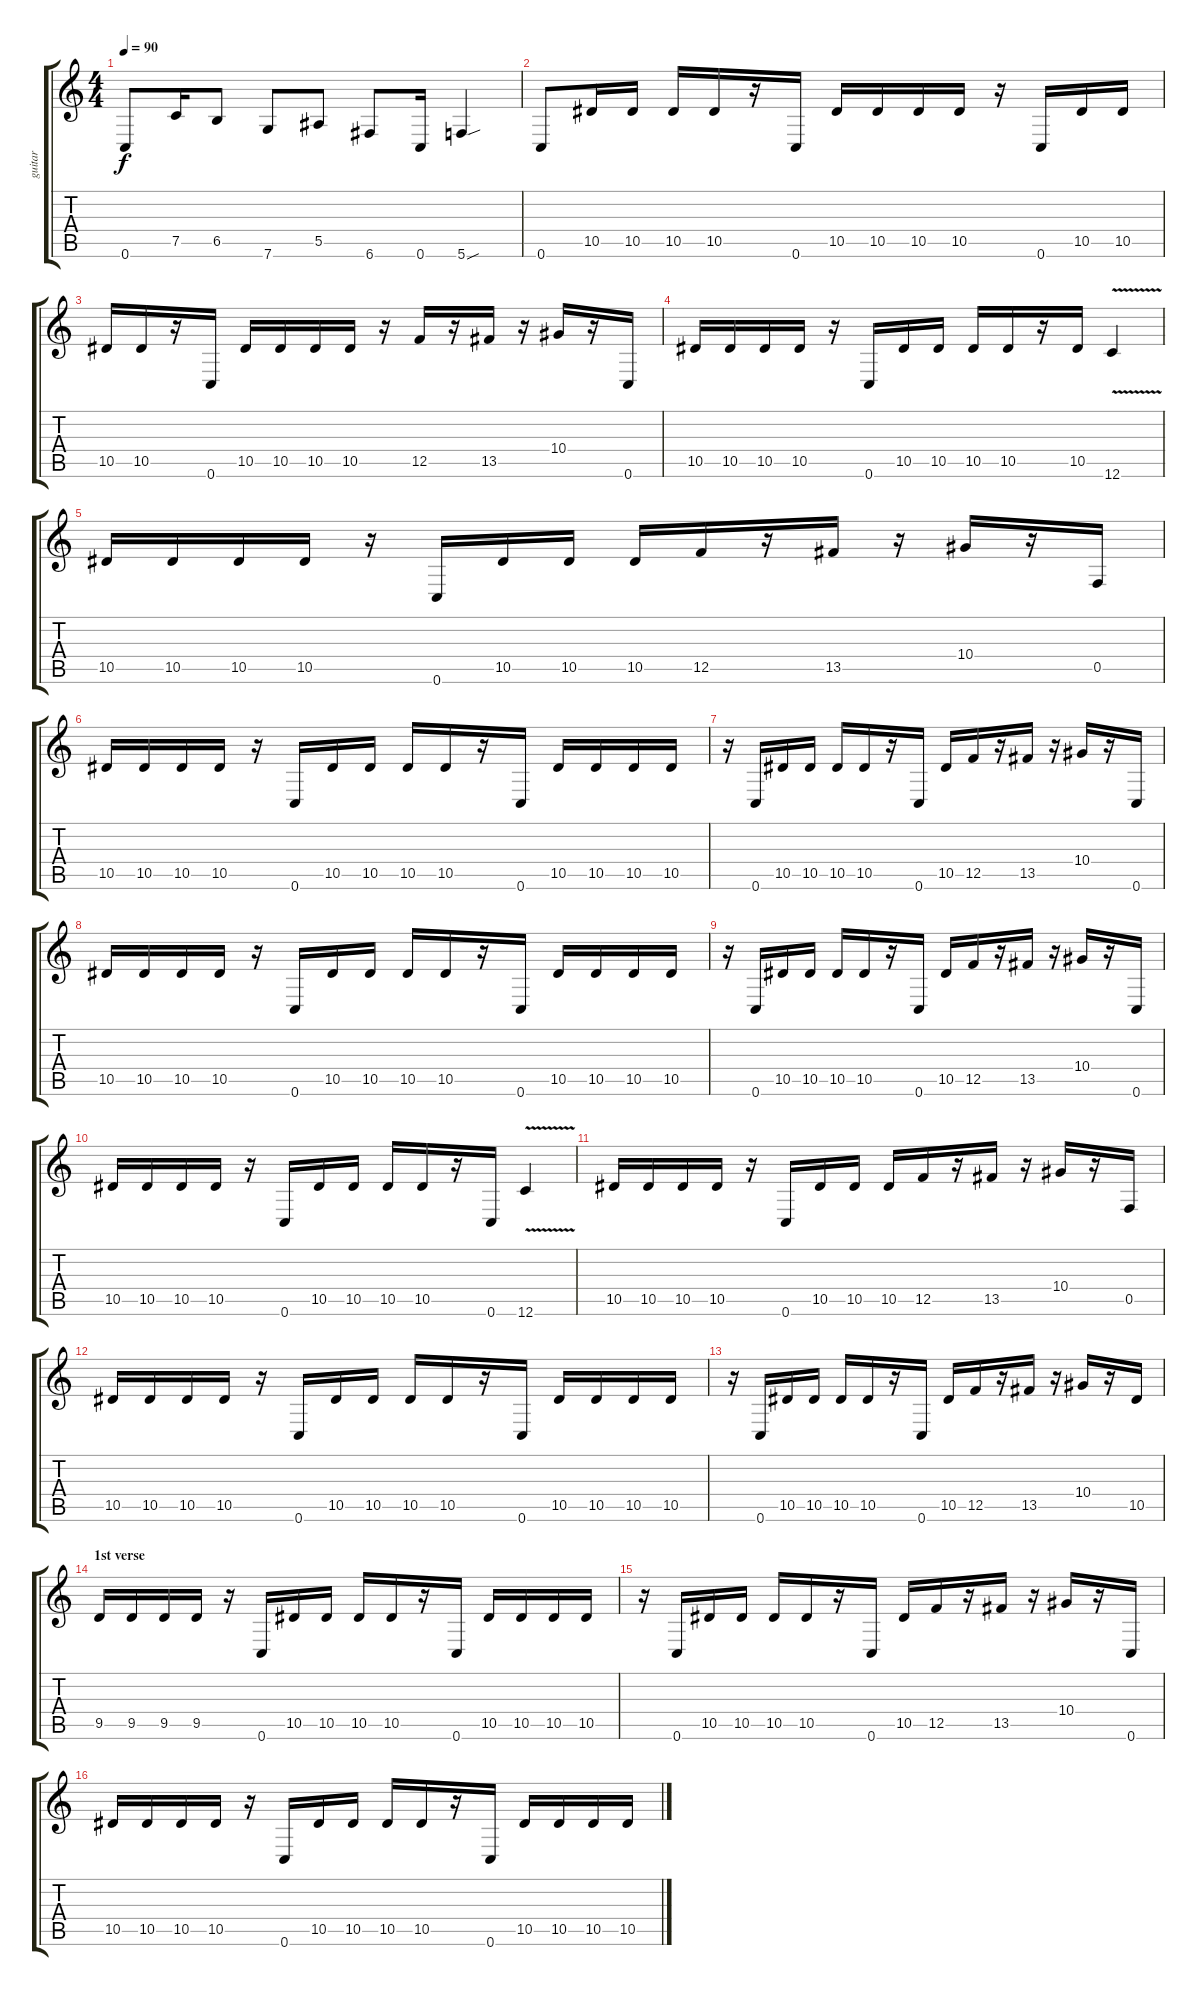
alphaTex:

\track ("guitar" "guitar") {instrument overdrivenguitar}
\staff {score tabs}
\tuning (C4 G3 Eb3 Bb2 F2 C2) {hide}
\ts (4 4)
\tempo 90
\clef g2
\ks c
0.6.8{dy f instrument overdrivenguitar} 7.5.16 6.5.8 7.6.8 5.5.8 6.6.8 0.6.16 5.6{sou}.4 |
0.6.8 10.5.16 10.5.16 10.5.16 10.5.16 r.16 0.6.16 10.5.16 10.5.16 10.5.16 10.5.16 r.16 0.6.16 10.5.16 10.5.16 |
10.5.16 10.5.16 r.16 0.6.16 10.5.16 10.5.16 10.5.16 10.5.16 r.16 12.5.16 r.16 13.5.16 r.16 10.4.16 r.16 0.6.16 |
10.5.16 10.5.16 10.5.16 10.5.16 r.16 0.6.16 10.5.16 10.5.16 10.5.16 10.5.16 r.16 10.5.16 12.6{v}.4 |
10.5.16 10.5.16 10.5.16 10.5.16 r.16 0.6.16 10.5.16 10.5.16 10.5.16 12.5.16 r.16 13.5.16 r.16 10.4.16 r.16 0.5.16 |
10.5.16 10.5.16 10.5.16 10.5.16 r.16 0.6.16 10.5.16 10.5.16 10.5.16 10.5.16 r.16 0.6.16 10.5.16 10.5.16 10.5.16 10.5.16 |
r.16 0.6.16 10.5.16 10.5.16 10.5.16 10.5.16 r.16 0.6.16 10.5.16 12.5.16 r.16 13.5.16 r.16 10.4.16 r.16 0.6.16 |
10.5.16 10.5.16 10.5.16 10.5.16 r.16 0.6.16 10.5.16 10.5.16 10.5.16 10.5.16 r.16 0.6.16 10.5.16 10.5.16 10.5.16 10.5.16 |
r.16 0.6.16 10.5.16 10.5.16 10.5.16 10.5.16 r.16 0.6.16 10.5.16 12.5.16 r.16 13.5.16 r.16 10.4.16 r.16 0.6.16 |
10.5.16 10.5.16 10.5.16 10.5.16 r.16 0.6.16 10.5.16 10.5.16 10.5.16 10.5.16 r.16 0.6.16 12.6{v}.4 |
10.5.16 10.5.16 10.5.16 10.5.16 r.16 0.6.16 10.5.16 10.5.16 10.5.16 12.5.16 r.16 13.5.16 r.16 10.4.16 r.16 0.5.16 |
10.5.16 10.5.16 10.5.16 10.5.16 r.16 0.6.16 10.5.16 10.5.16 10.5.16 10.5.16 r.16 0.6.16 10.5.16 10.5.16 10.5.16 10.5.16 |
r.16 0.6.16 10.5.16 10.5.16 10.5.16 10.5.16 r.16 0.6.16 10.5.16 12.5.16 r.16 13.5.16 r.16 10.4.16 r.16 10.5.16 |
\section ("" "1st verse")
9.5.16 9.5.16 9.5.16 9.5.16 r.16 0.6.16 10.5.16 10.5.16 10.5.16 10.5.16 r.16 0.6.16 10.5.16 10.5.16 10.5.16 10.5.16 |
r.16 0.6.16 10.5.16 10.5.16 10.5.16 10.5.16 r.16 0.6.16 10.5.16 12.5.16 r.16 13.5.16 r.16 10.4.16 r.16 0.6.16 |
10.5.16 10.5.16 10.5.16 10.5.16 r.16 0.6.16 10.5.16 10.5.16 10.5.16 10.5.16 r.16 0.6.16 10.5.16 10.5.16 10.5.16 10.5.16
